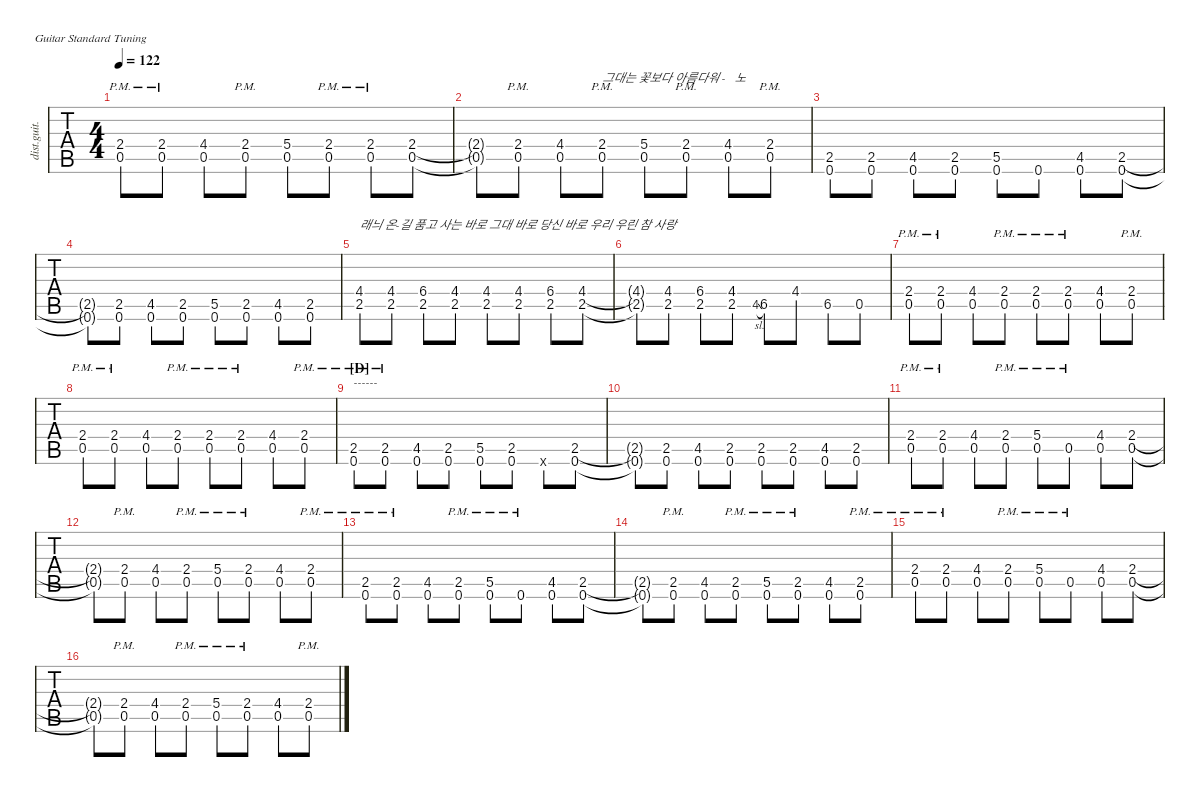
\defaultSystemsLayout 4
\hideDynamics
\bracketExtendMode nobrackets
\track ("2nd Guitar" "dist.guit.") {defaultSystemsLayout 4 instrument distortionguitar}
\staff {tabs}
\tuning (E4 B3 G3 D3 A2 E2)
\ts (4 4)
\tempo 122
\clef g2
\ks c
(2.4{pm} 0.5{pm}).8{dy mf} (2.4{pm} 0.5{pm}).8 (4.4{acc #} 0.5).8 (2.4{pm} 0.5{pm}).8 (5.4 0.5).8{dy f} (0.5{pm} 2.4{pm}).8{dy mf} (2.4{pm} 0.5{pm}).8 (2.4 0.5).8 |
(2.4{t} 0.5{t}).8{dy f} (2.4{pm} 0.5{pm}).8{dy mf} (4.4{acc #} 0.5).8 (2.4{pm} 0.5{pm}).8{txt "그대는 꽃보다 아름다워 -   노"} (5.4 0.5).8{dy f} (2.4{pm} 0.5{pm}).8{dy mf} (4.4{acc #} 0.5).8 (2.4{pm} 0.5).8 |
(2.5 0.6).8 (2.5 0.6).8 (4.5{acc #} 0.6).8 (2.5 0.6).8 (5.5 0.6).8{dy f} 0.6.8{dy mf} (4.5{acc #} 0.6).8 (2.5 0.6).8 |
(2.5{t} 0.6{t}).8{dy f} (2.5 0.6).8{dy mf} (4.5{acc #} 0.6).8 (2.5 0.6).8 (5.5 0.6).8{dy f} (2.5 0.6).8{dy mf} (4.5{acc #} 0.6).8 (2.5 0.6).8 |
(4.4{acc #} 2.5).8{txt "래늬 온-길 품고 사는 바로 그대 바로 당신 바로 우리 우린 참 사랑"} (4.4{acc #} 2.5).8 (6.4{acc #} 2.5).8{dy f} (4.4{acc #} 2.5).8{dy mf} (4.4{acc #} 2.5).8 (4.4{acc #} 2.5).8 (6.4{acc #} 2.5).8 (4.4{acc #} 2.5).8 |
(4.4{t acc #} 2.5{t}).8 (4.4{acc #} 2.5).8 (6.4{acc #} 2.5).8{dy f} (4.4{acc #} 2.5).8{dy mf} 4.5{sl acc #}.8{gr} 6.5{acc #}.8 4.4{acc #}.8 6.5{acc #}.8 0.5.8 |
(2.4{pm} 0.5{pm}).8 (2.4{pm} 0.5{pm}).8 (4.4{acc #} 0.5).8 (2.4{pm} 0.5{pm}).8 (2.4{pm} 0.5{pm}).8{dy f} (0.5{pm} 2.4{pm}).8{dy mf} (4.4{acc #} 0.5).8 (2.4 0.5{pm}).8 |
(2.4{pm} 0.5{pm}).8 (2.4{pm} 0.5{pm}).8 (4.4{acc #} 0.5).8 (2.4{pm} 0.5{pm}).8 (2.4{pm} 0.5{pm}).8{dy f} (0.5{pm} 2.4{pm}).8{dy mf} (4.4{acc #} 0.5).8 (2.4 0.5{pm}).8 |
\section ("D" "")
(2.5{pm} 0.6{pm}).8{txt "------"} (2.5{pm} 0.6{pm}).8 (4.5{acc #} 0.6).8 (2.5 0.6).8 (5.5 0.6).8{dy f} (0.6 2.5).8{dy mf} 0.6{x}.8 (2.5 0.6).8 |
(2.5{t} 0.6{t}).8{dy f} (2.5 0.6).8{dy mf} (4.5{acc #} 0.6).8 (2.5 0.6).8 (2.5 0.6).8{dy f} (2.5 0.6).8{dy mf} (4.5{acc #} 0.6).8 (2.5 0.6).8 |
(2.4{pm} 0.5{pm}).8 (2.4{pm} 0.5{pm}).8 (4.4{acc #} 0.5).8 (2.4{pm} 0.5{pm}).8 (5.4{pm} 0.5{pm}).8{dy f} 0.5{pm}.8{dy mf} (4.4{acc #} 0.5).8 (2.4 0.5).8 |
(2.4{t} 0.5{t}).8{dy f} (2.4 0.5{pm}).8{dy mf} (4.4{acc #} 0.5).8 (2.4{pm} 0.5{pm}).8 (5.4{pm} 0.5{pm}).8{dy f} (2.4{pm} 0.5{pm}).8{dy mf} (4.4{acc #} 0.5).8 (2.4{pm} 0.5).8 |
(2.5{pm} 0.6{pm}).8 (2.5{pm} 0.6{pm}).8 (4.5{acc #} 0.6).8 (2.5{pm} 0.6{pm}).8 (5.5{pm} 0.6{pm}).8{dy f} 0.6{pm}.8{dy mf} (4.5{acc #} 0.6).8 (2.5 0.6).8 |
(2.5{t} 0.6{t}).8{dy f} (2.5{pm} 0.6).8{dy mf} (4.5{acc #} 0.6).8 (2.5{pm} 0.6{pm}).8 (5.5{pm} 0.6{pm}).8{dy f} (2.5{pm} 0.6{pm}).8{dy mf} (4.5{acc #} 0.6).8 (2.5{pm} 0.6{pm}).8 |
(2.4{pm} 0.5{pm}).8 (2.4{pm} 0.5{pm}).8 (4.4{acc #} 0.5).8 (2.4{pm} 0.5{pm}).8 (5.4{pm} 0.5{pm}).8{dy f} 0.5{pm}.8{dy mf} (4.4{acc #} 0.5).8 (2.4 0.5).8 |
(2.4{t} 0.5{t}).8{dy f} (2.4 0.5{pm}).8{dy mf} (4.4{acc #} 0.5).8 (2.4{pm} 0.5{pm}).8 (5.4{pm} 0.5{pm}).8{dy f} (2.4{pm} 0.5{pm}).8{dy mf} (4.4{acc #} 0.5).8 (2.4 0.5{pm}).8
